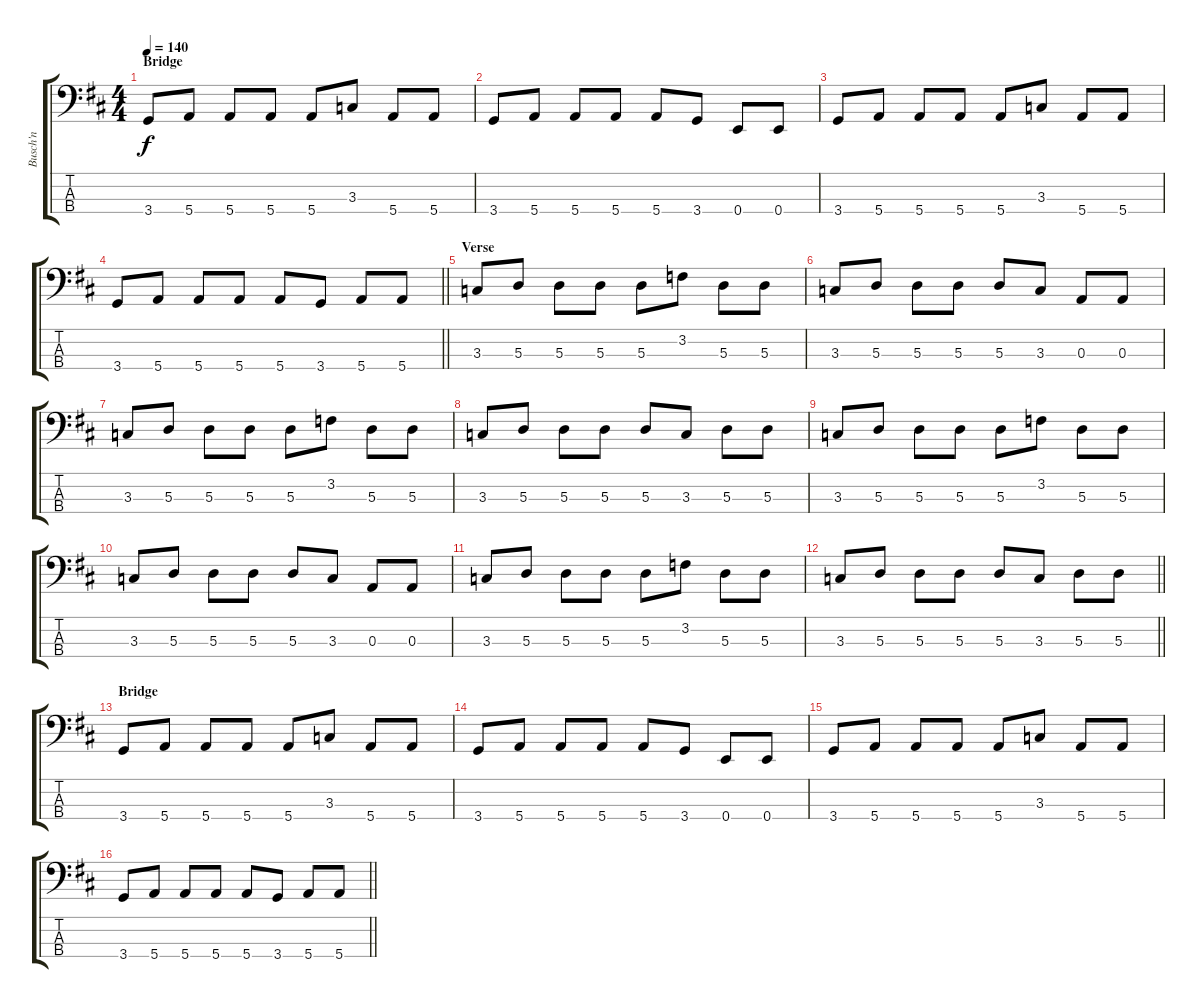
\track ("Busch'n" "Busch'n") {instrument electricbasspick}
\staff {score tabs}
\tuning (G2 D2 A1 E1) {hide}
\ts (4 4)
\section ("" "Bridge")
\tempo 140
\clef f4
\ks d
3.4.8{dy f} 5.4.8 5.4.8 5.4.8 5.4.8 3.3.8 5.4.8 5.4.8 |
3.4.8 5.4.8 5.4.8 5.4.8 5.4.8 3.4.8 0.4.8 0.4.8 |
3.4.8 5.4.8 5.4.8 5.4.8 5.4.8 3.3.8 5.4.8 5.4.8 |
\barLineRight lightlight
3.4.8 5.4.8 5.4.8 5.4.8 5.4.8 3.4.8 5.4.8 5.4.8 |
\section ("" "Verse")
3.3.8 5.3.8 5.3.8 5.3.8 5.3.8 3.2.8 5.3.8 5.3.8 |
3.3.8 5.3.8 5.3.8 5.3.8 5.3.8 3.3.8 0.3.8 0.3.8 |
3.3.8 5.3.8 5.3.8 5.3.8 5.3.8 3.2.8 5.3.8 5.3.8 |
3.3.8 5.3.8 5.3.8 5.3.8 5.3.8 3.3.8 5.3.8 5.3.8 |
3.3.8 5.3.8 5.3.8 5.3.8 5.3.8 3.2.8 5.3.8 5.3.8 |
3.3.8 5.3.8 5.3.8 5.3.8 5.3.8 3.3.8 0.3.8 0.3.8 |
3.3.8 5.3.8 5.3.8 5.3.8 5.3.8 3.2.8 5.3.8 5.3.8 |
\barLineRight lightlight
3.3.8 5.3.8 5.3.8 5.3.8 5.3.8 3.3.8 5.3.8 5.3.8 |
\section ("" "Bridge")
3.4.8 5.4.8 5.4.8 5.4.8 5.4.8 3.3.8 5.4.8 5.4.8 |
3.4.8 5.4.8 5.4.8 5.4.8 5.4.8 3.4.8 0.4.8 0.4.8 |
3.4.8 5.4.8 5.4.8 5.4.8 5.4.8 3.3.8 5.4.8 5.4.8 |
\barLineRight lightlight
3.4.8 5.4.8 5.4.8 5.4.8 5.4.8 3.4.8 5.4.8 5.4.8
